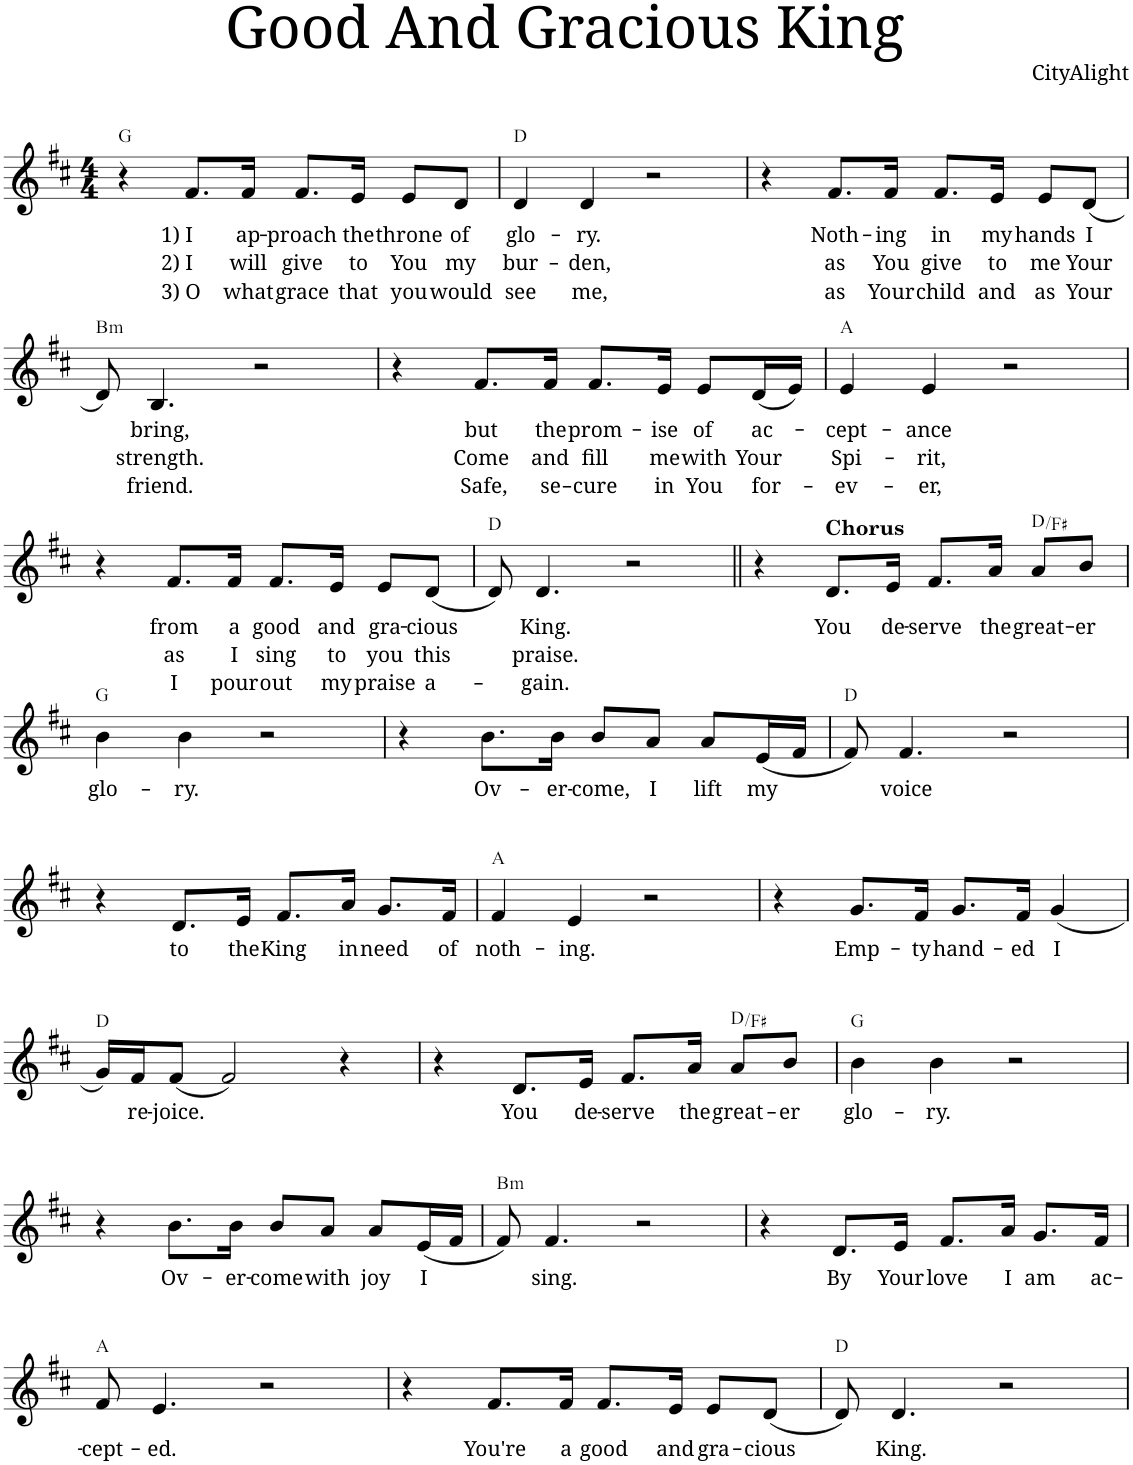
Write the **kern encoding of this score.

**kern	**text	**text	**text	**harte
*part1	*part1	*part1	*part1	*part1
*staff1	*staff1	*staff1	*staff1	*
*I"Piano	*	*	*	*
*I'Pno.	*	*	*	*
*clefG2	*	*	*	*
*k[f#c#]	*	*	*	*
*M4/4	*	*	*	*
=1	=1	=1	=1	=1
4r	.	.	.	G:maj
!	!LO:LY:b	!LO:LY:b	!LO:LY:b	!
8.f#/L	1) I	2) I	3) O	.
!	!LO:LY:b	!LO:LY:b	!LO:LY:b	!
16f#/Jk	ap-	will	what	.
!	!LO:LY:b	!LO:LY:b	!LO:LY:b	!
8.f#/L	-proach	give	grace	.
!	!LO:LY:b	!LO:LY:b	!LO:LY:b	!
16e/Jk	the	to	that	.
!	!LO:LY:b	!LO:LY:b	!LO:LY:b	!
8e/L	throne	You	you	.
!	!LO:LY:b	!LO:LY:b	!LO:LY:b	!
8d/J	of	my	would	.
=2	=2	=2	=2	=2
!	!LO:LY:b	!LO:LY:b	!LO:LY:b	!
4d/	glo-	bur-	see	D:maj
!	!LO:LY:b	!LO:LY:b	!LO:LY:b	!
4d/	-ry.	-den,	me,	.
2r	.	.	.	.
=3	=3	=3	=3	=3
4r	.	.	.	.
!	!LO:LY:b	!LO:LY:b	!LO:LY:b	!
8.f#/L	Noth-	as	as	.
!	!LO:LY:b	!LO:LY:b	!LO:LY:b	!
16f#/Jk	-ing	You	Your	.
!	!LO:LY:b	!LO:LY:b	!LO:LY:b	!
8.f#/L	in	give	child	.
!	!LO:LY:b	!LO:LY:b	!LO:LY:b	!
16e/Jk	my	to	and	.
!	!LO:LY:b	!LO:LY:b	!LO:LY:b	!
8e/L	hands	me	as	.
!	!LO:LY:b	!LO:LY:b	!LO:LY:b	!
(8d/J	I	Your	Your	.
!!LO:LB:g=z
=4	=4	=4	=4	=4
!	!	!	!	!LO:H:kt=m
8d/)	.	.	.	B:min
!	!LO:LY:b	!LO:LY:b	!LO:LY:b	!
4.B/	bring,	strength.	friend.	.
2r	.	.	.	.
=5	=5	=5	=5	=5
4r	.	.	.	.
!	!LO:LY:b	!LO:LY:b	!LO:LY:b	!
8.f#/L	but	Come	Safe,	.
!	!LO:LY:b	!LO:LY:b	!LO:LY:b	!
16f#/Jk	the	and	se-	.
!	!LO:LY:b	!LO:LY:b	!LO:LY:b	!
8.f#/L	prom-	fill	-cure	.
!	!LO:LY:b	!LO:LY:b	!LO:LY:b	!
16e/Jk	-ise	me	in	.
!	!LO:LY:b	!LO:LY:b	!LO:LY:b	!
8e/L	of	with	You	.
!	!LO:LY:b	!LO:LY:b	!LO:LY:b	!
(16d/L	ac-	Your	for-	.
16e/JJ)	.	.	.	.
=6	=6	=6	=6	=6
!	!LO:LY:b	!LO:LY:b	!LO:LY:b	!
4e/	-cept-	Spi-	-ev-	A:maj
!	!LO:LY:b	!LO:LY:b	!LO:LY:b	!
4e/	-ance	-rit,	-er,	.
2r	.	.	.	.
!!LO:LB:g=z
=7	=7	=7	=7	=7
4r	.	.	.	.
!	!LO:LY:b	!LO:LY:b	!LO:LY:b	!
8.f#/L	from	as	I	.
!	!LO:LY:b	!LO:LY:b	!LO:LY:b	!
16f#/Jk	a	I	pour	.
!	!LO:LY:b	!LO:LY:b	!LO:LY:b	!
8.f#/L	good	sing	out	.
!	!LO:LY:b	!LO:LY:b	!LO:LY:b	!
16e/Jk	and	to	my	.
!	!LO:LY:b	!LO:LY:b	!LO:LY:b	!
8e/L	gra-	you	praise	.
!	!LO:LY:b	!LO:LY:b	!LO:LY:b	!
(8d/J	-cious	this	a-	.
=8	=8	=8	=8	=8
8d/)	.	.	.	D:maj
!	!LO:LY:b	!LO:LY:b	!LO:LY:b	!
4.d/	King.	praise.	-gain.	.
2r	.	.	.	.
=9||	=9||	=9||	=9||	=9||
4r	.	.	.	.
!LO:TX:a:B:t=Chorus	!	!	!	!
!	!LO:LY:b	!	!	!
8.d/L	You	.	.	.
!	!LO:LY:b	!	!	!
16e/Jk	de-	.	.	.
!	!LO:LY:b	!	!	!
8.f#/L	-serve	.	.	.
!	!LO:LY:b	!	!	!
16a/Jk	the	.	.	.
!	!LO:LY:b	!	!	!
8a/L	great-	.	.	D:maj/3
!	!LO:LY:b	!	!	!
8b/J	-er	.	.	.
!!LO:LB:g=z
=10	=10	=10	=10	=10
!	!LO:LY:b	!	!	!
4b\	glo-	.	.	G:maj
!	!LO:LY:b	!	!	!
4b\	-ry.	.	.	.
2r	.	.	.	.
=11	=11	=11	=11	=11
4r	.	.	.	.
!	!LO:LY:b	!	!	!
8.b\L	Ov-	.	.	.
!	!LO:LY:b	!	!	!
16b\Jk	-er-	.	.	.
!	!LO:LY:b	!	!	!
8b/L	-come,	.	.	.
!	!LO:LY:b	!	!	!
8a/J	I	.	.	.
!	!LO:LY:b	!	!	!
8a/L	lift	.	.	.
!	!LO:LY:b	!	!	!
(16e/L	my	.	.	.
16f#/JJ	.	.	.	.
=12	=12	=12	=12	=12
8f#/)	.	.	.	D:maj
!	!LO:LY:b	!	!	!
4.f#/	voice	.	.	.
2r	.	.	.	.
!!LO:LB:g=z
=13	=13	=13	=13	=13
4r	.	.	.	.
!	!LO:LY:b	!	!	!
8.d/L	to	.	.	.
!	!LO:LY:b	!	!	!
16e/Jk	the	.	.	.
!	!LO:LY:b	!	!	!
8.f#/L	King	.	.	.
!	!LO:LY:b	!	!	!
16a/Jk	in	.	.	.
!	!LO:LY:b	!	!	!
8.g/L	need	.	.	.
!	!LO:LY:b	!	!	!
16f#/Jk	of	.	.	.
=14	=14	=14	=14	=14
!	!LO:LY:b	!	!	!
4f#/	noth-	.	.	A:maj
!	!LO:LY:b	!	!	!
4e/	-ing.	.	.	.
2r	.	.	.	.
=15	=15	=15	=15	=15
4r	.	.	.	.
!	!LO:LY:b	!	!	!
8.g/L	Emp-	.	.	.
!	!LO:LY:b	!	!	!
16f#/Jk	-ty	.	.	.
!	!LO:LY:b	!	!	!
8.g/L	hand-	.	.	.
!	!LO:LY:b	!	!	!
16f#/Jk	-ed	.	.	.
!	!LO:LY:b	!	!	!
(4g/	I	.	.	.
!!LO:LB:g=z
=16	=16	=16	=16	=16
16g/LL)	.	.	.	D:maj
!	!LO:LY:b	!	!	!
16f#/J	re-	.	.	.
!	!LO:LY:b	!	!	!
(8f#/J	-joice.	.	.	.
2f#/)	.	.	.	.
4r	.	.	.	.
=17	=17	=17	=17	=17
4r	.	.	.	.
!	!LO:LY:b	!	!	!
8.d/L	You	.	.	.
!	!LO:LY:b	!	!	!
16e/Jk	de-	.	.	.
!	!LO:LY:b	!	!	!
8.f#/L	-serve	.	.	.
!	!LO:LY:b	!	!	!
16a/Jk	the	.	.	.
!	!LO:LY:b	!	!	!
8a/L	great-	.	.	D:maj/3
!	!LO:LY:b	!	!	!
8b/J	-er	.	.	.
=18	=18	=18	=18	=18
!	!LO:LY:b	!	!	!
4b\	glo-	.	.	G:maj
!	!LO:LY:b	!	!	!
4b\	-ry.	.	.	.
2r	.	.	.	.
!!LO:LB:g=z
=19	=19	=19	=19	=19
4r	.	.	.	.
!	!LO:LY:b	!	!	!
8.b\L	Ov-	.	.	.
!	!LO:LY:b	!	!	!
16b\Jk	-er-	.	.	.
!	!LO:LY:b	!	!	!
8b/L	-come	.	.	.
!	!LO:LY:b	!	!	!
8a/J	with	.	.	.
!	!LO:LY:b	!	!	!
8a/L	joy	.	.	.
!	!LO:LY:b	!	!	!
(16e/L	I	.	.	.
16f#/JJ	.	.	.	.
=20	=20	=20	=20	=20
!	!	!	!	!LO:H:kt=m
8f#/)	.	.	.	B:min
!	!LO:LY:b	!	!	!
4.f#/	sing.	.	.	.
2r	.	.	.	.
=21	=21	=21	=21	=21
4r	.	.	.	.
!	!LO:LY:b	!	!	!
8.d/L	By	.	.	.
!	!LO:LY:b	!	!	!
16e/Jk	Your	.	.	.
!	!LO:LY:b	!	!	!
8.f#/L	love	.	.	.
!	!LO:LY:b	!	!	!
16a/Jk	I	.	.	.
!	!LO:LY:b	!	!	!
8.g/L	am	.	.	.
!	!LO:LY:b	!	!	!
16f#/Jk	ac-	.	.	.
!!LO:LB:g=z
=22	=22	=22	=22	=22
!	!LO:LY:b	!	!	!
8f#/	-cept-	.	.	A:maj
!	!LO:LY:b	!	!	!
4.e/	-ed.	.	.	.
2r	.	.	.	.
=23	=23	=23	=23	=23
4r	.	.	.	.
!	!LO:LY:b	!	!	!
8.f#/L	You're	.	.	.
!	!LO:LY:b	!	!	!
16f#/Jk	a	.	.	.
!	!LO:LY:b	!	!	!
8.f#/L	good	.	.	.
!	!LO:LY:b	!	!	!
16e/Jk	and	.	.	.
!	!LO:LY:b	!	!	!
8e/L	gra-	.	.	.
!	!LO:LY:b	!	!	!
(8d/J	-cious	.	.	.
=24	=24	=24	=24	=24
8d/)	.	.	.	D:maj
!	!LO:LY:b	!	!	!
4.d/	King.	.	.	.
2r	.	.	.	.
=	=	=	=	=
*-	*-	*-	*-	*-
